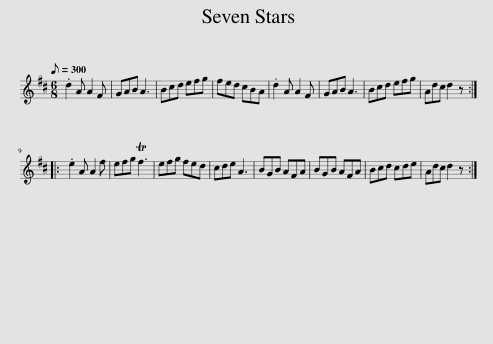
X:1
L:1/8
Q:1/8=300
M:6/8
I:linebreak $
K:none
V:1 treble transpose="8 "
V:1
[K:D] .d2 A A2 F | GAB A3 | Bcd efg | fed cBA | .d2 A A2 F | %5
 GAB A3 | Bcd efg | Adc d2 z ::$ .e2 A A2 f | efg Tf3 | %10
 efg fed | cde A3 | BGB AFA | BGB AFA | Bcd cde | %15
 Adc d2 z :| %16
